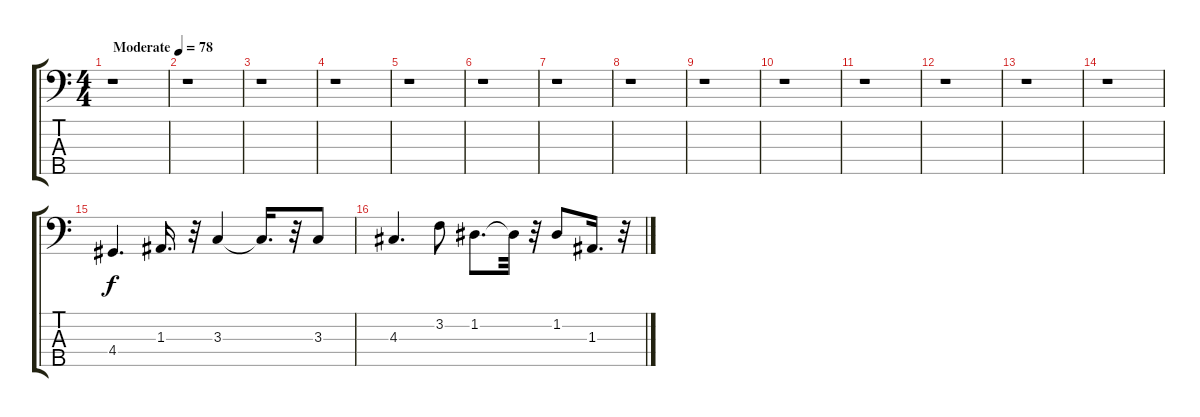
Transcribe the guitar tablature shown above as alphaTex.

\track "" {instrument electricbasspick}
\staff {score tabs}
\tuning (G2 D2 A1 E1 B0) {hide}
\ts (4 4)
\tempo (78 "Moderate")
\clef f4
\ks c
r.1{dy f instrument electricbasspick} |
r.1 |
r.1 |
r.1 |
r.1 |
r.1 |
r.1 |
r.1 |
r.1 |
r.1 |
r.1 |
r.1 |
r.1 |
r.1 |
4.4.4{d} 1.3.16{d} r.32 3.3.4 3.3{t}.16{d} r.32 3.3.8 |
4.3.4{d} 3.2.8 1.2.8{d} 1.2{t}.32 r.32 1.2.8 1.3.16{d} r.32
